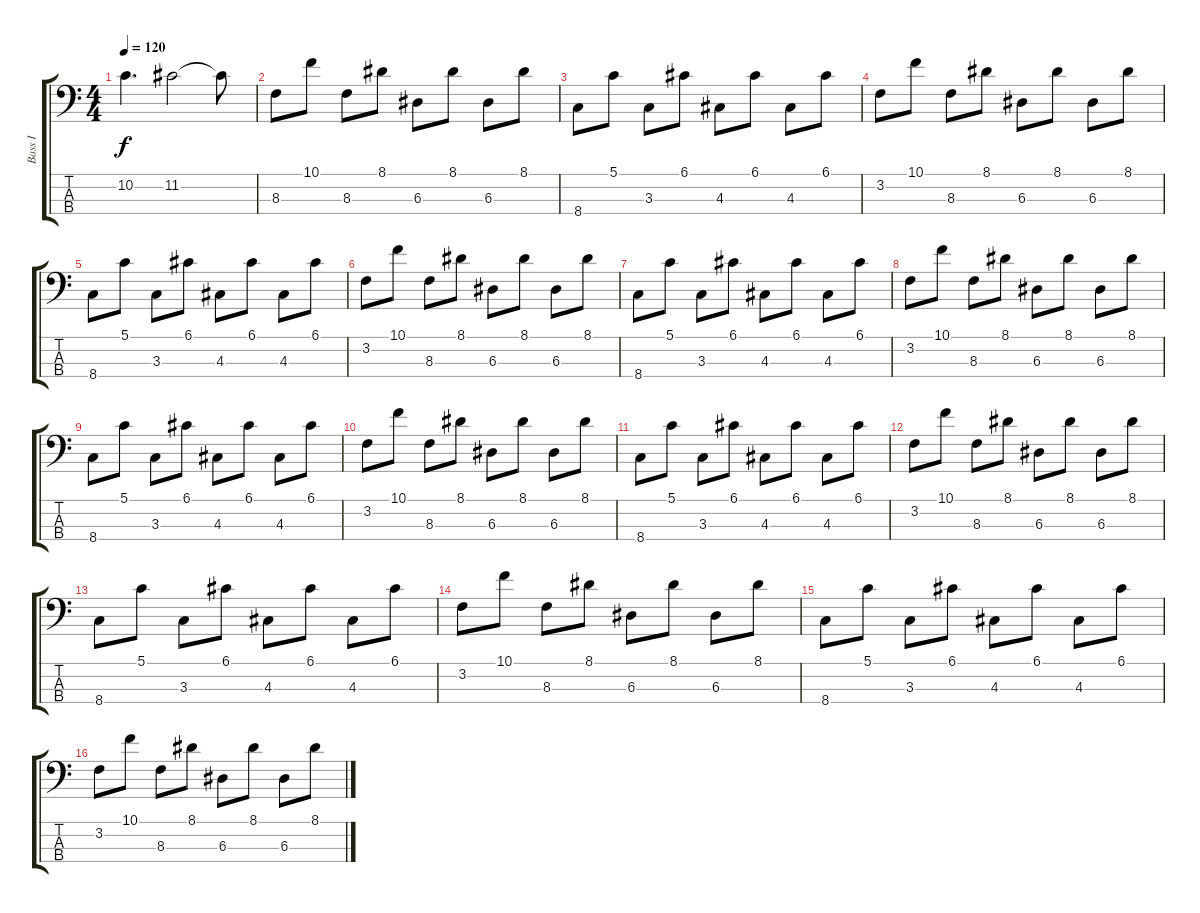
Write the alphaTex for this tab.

\track ("Bass I" "Bass I") {instrument acousticbass}
\staff {score tabs}
\tuning (G2 D2 A1 E1) {hide}
\ts (4 4)
\tempo 120
\clef f4
\ks c
10.2.4{d dy f} 11.2.2 11.2{t}.8 |
8.3.8 10.1.8 8.3.8 8.1.8 6.3.8 8.1.8 6.3.8 8.1.8 |
8.4.8 5.1.8 3.3.8 6.1.8 4.3.8 6.1.8 4.3.8 6.1.8 |
3.2.8 10.1.8 8.3.8 8.1.8 6.3.8 8.1.8 6.3.8 8.1.8 |
8.4.8 5.1.8 3.3.8 6.1.8 4.3.8 6.1.8 4.3.8 6.1.8 |
3.2.8 10.1.8 8.3.8 8.1.8 6.3.8 8.1.8 6.3.8 8.1.8 |
8.4.8 5.1.8 3.3.8 6.1.8 4.3.8 6.1.8 4.3.8 6.1.8 |
3.2.8 10.1.8 8.3.8 8.1.8 6.3.8 8.1.8 6.3.8 8.1.8 |
8.4.8 5.1.8 3.3.8 6.1.8 4.3.8 6.1.8 4.3.8 6.1.8 |
3.2.8 10.1.8 8.3.8 8.1.8 6.3.8 8.1.8 6.3.8 8.1.8 |
8.4.8 5.1.8 3.3.8 6.1.8 4.3.8 6.1.8 4.3.8 6.1.8 |
3.2.8 10.1.8 8.3.8 8.1.8 6.3.8 8.1.8 6.3.8 8.1.8 |
8.4.8 5.1.8 3.3.8 6.1.8 4.3.8 6.1.8 4.3.8 6.1.8 |
3.2.8 10.1.8 8.3.8 8.1.8 6.3.8 8.1.8 6.3.8 8.1.8 |
8.4.8 5.1.8 3.3.8 6.1.8 4.3.8 6.1.8 4.3.8 6.1.8 |
3.2.8 10.1.8 8.3.8 8.1.8 6.3.8 8.1.8 6.3.8 8.1.8
